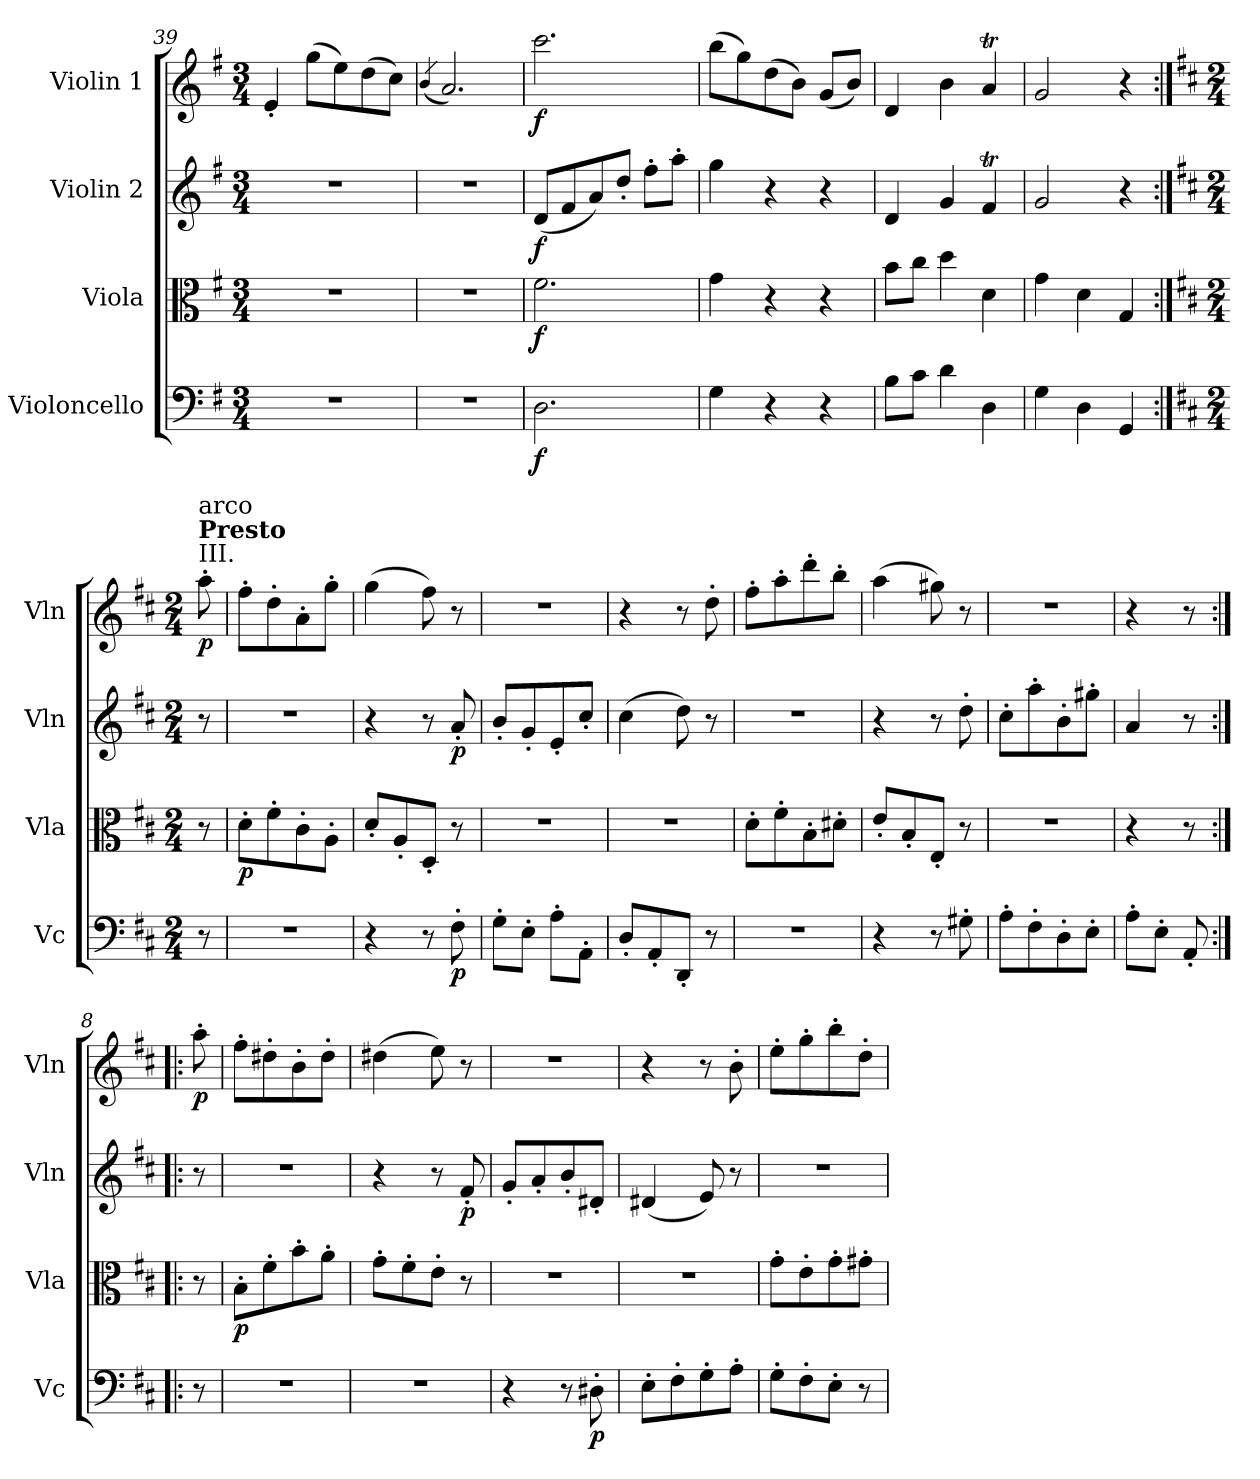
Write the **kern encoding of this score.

**kern	**dynam	**kern	**dynam	**kern	**dynam	**kern	**dynam
*part4	*part4	*part3	*part3	*part2	*part2	*part1	*part1
*staff4	*staff4	*staff3	*staff3	*staff2	*staff2	*staff1	*staff1
*I"Violoncello	*	*I"Viola	*	*I"Violin 2	*	*I"Violin 1	*
*I'Vc	*	*I'Vla	*	*I'Vln	*	*I'Vln	*
*clefF4	*	*clefC3	*	*clefG2	*	*clefG2	*
*k[f#]	*	*k[f#]	*	*k[f#]	*	*k[f#]	*
*M3/4	*	*M3/4	*	*M3/4	*	*M3/4	*
=39	=39	=39	=39	=39	=39	=39	=39
2.r	.	2.r	.	2.r	.	4e'/	.
.	.	.	.	.	.	(8gg\L	.
.	.	.	.	.	.	8ee\)	.
.	.	.	.	.	.	(8dd\	.
.	.	.	.	.	.	8cc\J)	.
=40	=40	=40	=40	=40	=40	=40	=40
.	.	.	.	.	.	(4qb/	.
2.r	.	2.r	.	2.r	.	2.a/)	.
=41	=41	=41	=41	=41	=41	=41	=41
!	!LO:DY:b	!	!LO:DY:b	!	!LO:DY:b	!	!LO:DY:b
2.D\	f	2.f#\	f	(8d/L	f	2.ccc\	f
.	.	.	.	8f#/	.	.	.
.	.	.	.	8a/)	.	.	.
.	.	.	.	8dd'/J	.	.	.
.	.	.	.	8ff#'\L	.	.	.
.	.	.	.	8aa'\J	.	.	.
=42	=42	=42	=42	=42	=42	=42	=42
4G\	.	4g\	.	4gg\	.	(8bb\L	.
.	.	.	.	.	.	8gg\)	.
4r	.	4r	.	4r	.	(8dd\	.
.	.	.	.	.	.	8b\J)	.
4r	.	4r	.	4r	.	(8g/L	.
.	.	.	.	.	.	8b/J)	.
=43	=43	=43	=43	=43	=43	=43	=43
8B\L	.	8b\L	.	4d/	.	4d/	.
8c\J	.	8cc\J	.	.	.	.	.
4d\	.	4dd\	.	4g/	.	4b\	.
4D\	.	4d\	.	4f#t/	.	4aT/	.
=44	=44	=44	=44	=44	=44	=44	=44
4G\	.	4g\	.	2g/	.	2g/	.
4D\	.	4d\	.	.	.	.	.
4GG/	.	4G/	.	4r	.	4r	.
!!LO:PB:g=z
=:|!	=:|!	=:|!	=:|!	=:|!	=:|!	=:|!	=:|!
*k[f#c#]	*	*k[f#c#]	*	*k[f#c#]	*	*k[f#c#]	*
*M2/4	*	*M2/4	*	*M2/4	*	*M2/4	*
!	!	!	!	!	!	!LO:TX:a:t=III.	!
!	!	!	!	!	!	!LO:TX:a:B:t=Presto	!
!	!	!	!	!	!	!LO:TX:a:t=arco	!
!	!	!	!	!	!	!	!LO:DY:b
8r	.	8r	.	8r	.	8aa'\	p
=1	=1	=1	=1	=1	=1	=1	=1
!	!	!	!LO:DY:b	!	!	!	!
2r	.	8d'\L	p	2r	.	8ff#'\L	.
.	.	8f#'\	.	.	.	8dd'\	.
.	.	8c#'\	.	.	.	8a'\	.
.	.	8A'\J	.	.	.	8gg'\J	.
=2	=2	=2	=2	=2	=2	=2	=2
4r	.	8d'/L	.	4r	.	(4gg\	.
.	.	8A'/	.	.	.	.	.
8r	.	8D'/J	.	8r	.	8ff#\)	.
!	!LO:DY:b	!	!	!	!LO:DY:b	!	!
8F#'\	p	8r	.	8a'/	p	8r	.
=3	=3	=3	=3	=3	=3	=3	=3
8G'\L	.	2r	.	8b'/L	.	2r	.
8E'\J	.	.	.	8g'/	.	.	.
8A'\L	.	.	.	8e'/	.	.	.
8AA'\J	.	.	.	8cc#'/J	.	.	.
=4	=4	=4	=4	=4	=4	=4	=4
8D'/L	.	2r	.	(4cc#\	.	4r	.
8AA'/	.	.	.	.	.	.	.
8DD'/J	.	.	.	8dd\)	.	8r	.
8r	.	.	.	8r	.	8dd'\	.
=5	=5	=5	=5	=5	=5	=5	=5
2r	.	8d'\L	.	2r	.	8ff#'\L	.
.	.	8f#'\	.	.	.	8aa'\	.
.	.	8B'\	.	.	.	8ddd'\	.
.	.	8d#X'\J	.	.	.	8bb'\J	.
=6	=6	=6	=6	=6	=6	=6	=6
4r	.	8e'/L	.	4r	.	(4aa\	.
.	.	8B'/	.	.	.	.	.
8r	.	8E'/J	.	8r	.	8gg#X\)	.
8G#X'\	.	8r	.	8dd'\	.	8r	.
!!LO:LB:g=z
=7	=7	=7	=7	=7	=7	=7	=7
8A'\L	.	2r	.	8cc#'\L	.	2r	.
8F#'\	.	.	.	8aa'\	.	.	.
8D'\	.	.	.	8b'\	.	.	.
8E'\J	.	.	.	8gg#X'\J	.	.	.
=8	=8	=8	=8	=8	=8	=8	=8
8A'\L	.	4r	.	4a/	.	4r	.
8E'\J	.	.	.	.	.	.	.
8AA'/	.	8r	.	8r	.	8r	.
=8X1:|!|:	=8X1:|!|:	=8X1:|!|:	=8X1:|!|:	=8X1:|!|:	=8X1:|!|:	=8X1:|!|:	=8X1:|!|:
!	!	!	!	!	!	!	!LO:DY:b
8r	.	8r	.	8r	.	8aa'\	p
=9	=9	=9	=9	=9	=9	=9	=9
!	!	!	!LO:DY:b	!	!	!	!
2r	.	8B'\L	p	2r	.	8ff#'\L	.
.	.	8f#'\	.	.	.	8dd#X'\	.
.	.	8b'\	.	.	.	8b'\	.
.	.	8a'\J	.	.	.	8dd#'\J	.
=10	=10	=10	=10	=10	=10	=10	=10
2r	.	8g'\L	.	4r	.	(4dd#X\	.
.	.	8f#'\	.	.	.	.	.
.	.	8e'\J	.	8r	.	8ee\)	.
!	!	!	!	!	!LO:DY:b	!	!
.	.	8r	.	8f#'/	p	8r	.
=11	=11	=11	=11	=11	=11	=11	=11
4r	.	2r	.	8g'/L	.	2r	.
.	.	.	.	8a'/	.	.	.
8r	.	.	.	8b'/	.	.	.
!	!LO:DY:b	!	!	!	!	!	!
8D#X'\	p	.	.	8d#X'/J	.	.	.
=12	=12	=12	=12	=12	=12	=12	=12
8E'\L	.	2r	.	(4d#X/	.	4r	.
8F#'\	.	.	.	.	.	.	.
8G'\	.	.	.	8e/)	.	8r	.
8A'\J	.	.	.	8r	.	8b'\	.
=13	=13	=13	=13	=13	=13	=13	=13
8G'\L	.	8g'\L	.	2r	.	8ee'\L	.
8F#'\	.	8e'\	.	.	.	8gg'\	.
8E'\J	.	8g'\	.	.	.	8bb'\	.
8r	.	8g#X'\J	.	.	.	8dd'\J	.
=	=	=	=	=	=	=	=
*-	*-	*-	*-	*-	*-	*-	*-
